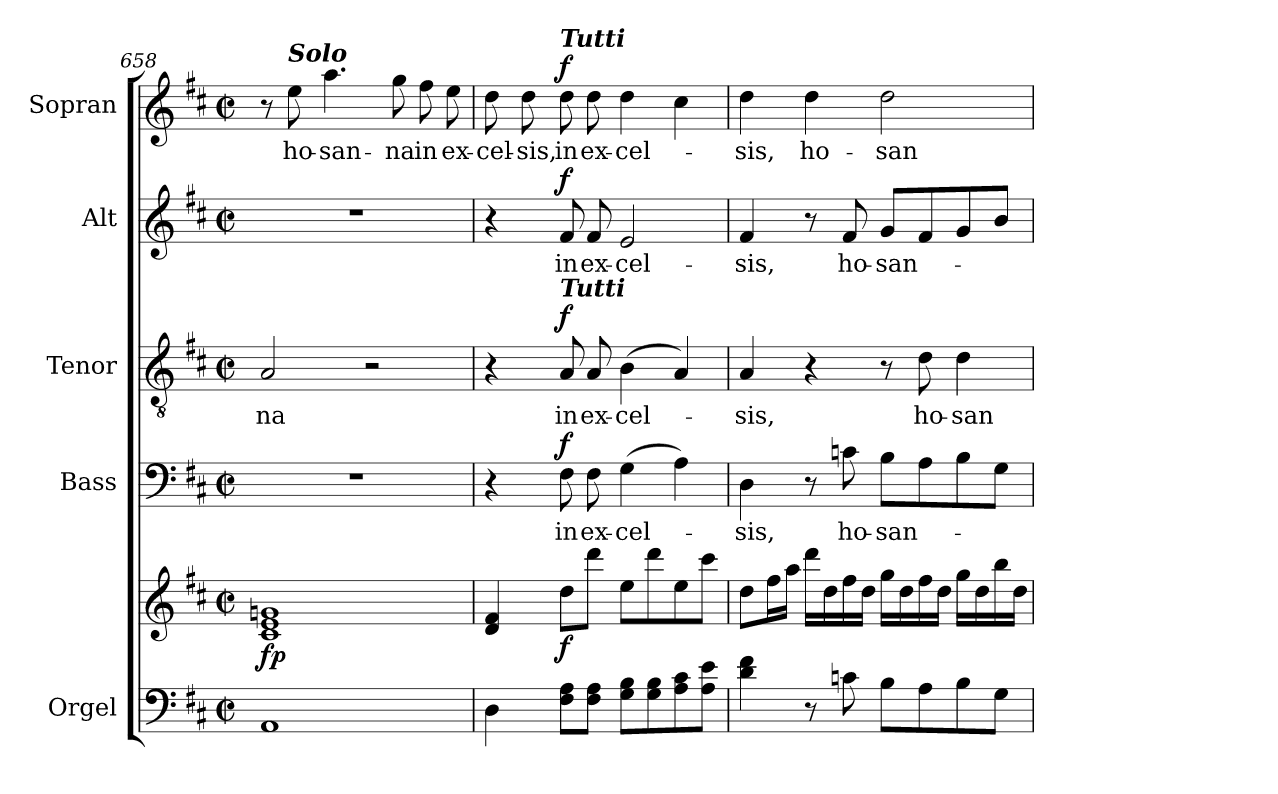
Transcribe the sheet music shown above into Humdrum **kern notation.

**kern	**kern	**dynam	**kern	**text	**dynam	**kern	**text	**dynam	**kern	**text	**dynam	**kern	**text	**dynam
*part5	*part5	*part5	*part4	*part4	*part4	*part3	*part3	*part3	*part2	*part2	*part2	*part1	*part1	*part1
*staff6	*staff5	*staff5/6	*staff4	*staff4	*staff4	*staff3	*staff3	*staff3	*staff2	*staff2	*staff2	*staff1	*staff1	*staff1
*I"Orgel	*	*	*I"Bass	*	*	*I"Tenor	*	*	*I"Alt	*	*	*I"Sopran	*	*
*I'Org.	*	*	*I'B.	*	*	*I'T.	*	*	*I'A.	*	*	*I'S.	*	*
*clefF4	*clefG2	*	*clefF4	*	*	*clefGv2	*	*	*clefG2	*	*	*clefG2	*	*
*k[f#c#]	*k[f#c#]	*	*k[f#c#]	*	*	*k[f#c#]	*	*	*k[f#c#]	*	*	*k[f#c#]	*	*
*D:	*D:	*	*D:	*	*	*D:	*	*	*D:	*	*	*D:	*	*
*M2/2	*M2/2	*	*M2/2	*	*	*M2/2	*	*	*M2/2	*	*	*M2/2	*	*
*met(c|)	*met(c|)	*	*met(c|)	*	*	*met(c|)	*	*	*met(c|)	*	*	*met(c|)	*	*
=658	=658	=658	=658	=658	=658	=658	=658	=658	=658	=658	=658	=658	=658	=658
!	!	!LO:DY:b	!	!	!	!	!LO:LY:b	!	!	!	!	!	!	!
1AA	1c# 1e 1gn	fp	1r	.	.	2A/	-na	.	1r	.	.	8r	.	.
!	!	!	!	!	!	!	!	!	!	!	!	!LO:TX:a:Bi:t=Solo	!	!
!	!	!	!	!	!	!	!	!	!	!	!	!	!LO:LY:b	!
.	.	.	.	.	.	.	.	.	.	.	.	8ee\	ho-	.
!	!	!	!	!	!	!	!	!	!	!	!	!	!LO:LY:b	!
.	.	.	.	.	.	.	.	.	.	.	.	4.aa\	-san-	.
.	.	.	.	.	.	2r	.	.	.	.	.	.	.	.
!	!	!	!	!	!	!	!	!	!	!	!	!	!LO:LY:b	!
.	.	.	.	.	.	.	.	.	.	.	.	8gg\	-na	.
!	!	!	!	!	!	!	!	!	!	!	!	!	!LO:LY:b	!
.	.	.	.	.	.	.	.	.	.	.	.	8ff#\	in	.
!	!	!	!	!	!	!	!	!	!	!	!	!	!LO:LY:b	!
.	.	.	.	.	.	.	.	.	.	.	.	8ee\	ex-	.
!!LO:LB:g=z
=659	=659	=659	=659	=659	=659	=659	=659	=659	=659	=659	=659	=659	=659	=659
!	!	!	!	!	!	!	!	!	!	!	!	!	!LO:LY:b	!
4D\	4d/ 4f#/	.	4r	.	.	4r	.	.	4r	.	.	8dd\	-cel-	.
!	!	!	!	!	!	!	!	!	!	!	!	!	!LO:LY:b	!
.	.	.	.	.	.	.	.	.	.	.	.	8dd\	-sis,	.
!	!	!	!	!	!	!	!	!	!	!	!	!LO:TX:a:Bi:t=Tutti	!	!
!	!	!	!	!	!	!LO:TX:a:Bi:t=Tutti	!	!	!	!	!	!	!	!
!	!	!LO:DY:b	!	!LO:LY:b	!LO:DY:a	!	!LO:LY:b	!LO:DY:a	!	!LO:LY:b	!LO:DY:a	!	!LO:LY:b	!LO:DY:a
8F#\ 8A\L	8dd\L	f	8F#\	in	f	8A/	in	f	8f#/	in	f	8dd\	in	f
!	!	!	!	!LO:LY:b	!	!	!LO:LY:b	!	!	!LO:LY:b	!	!	!LO:LY:b	!
8F#\ 8A\J	8ddd\J	.	8F#\	ex-	.	8A/	ex-	.	8f#/	ex-	.	8dd\	ex-	.
!	!	!	!	!LO:LY:b	!	!	!LO:LY:b	!	!	!LO:LY:b	!	!	!LO:LY:b	!
8G\ 8B\L	8ee\L	.	(>4G\	-cel-	.	(>4B\	-cel-	.	2e/	-cel-	.	4dd\	-cel-	.
8G\ 8B\	8ddd\	.	.	.	.	.	.	.	.	.	.	.	.	.
8A\ 8c#\	8ee\	.	4A\)	.	.	4A/)	.	.	.	.	.	4cc#\	.	.
8A\ 8e\J	8ccc#\J	.	.	.	.	.	.	.	.	.	.	.	.	.
=660	=660	=660	=660	=660	=660	=660	=660	=660	=660	=660	=660	=660	=660	=660
!	!	!	!	!LO:LY:b	!	!	!LO:LY:b	!	!	!LO:LY:b	!	!	!LO:LY:b	!
4d\ 4f#\	8dd\L	.	4D\	-sis,	.	4A/	-sis,	.	4f#/	-sis,	.	4dd\	-sis,	.
.	16ff#\L	.	.	.	.	.	.	.	.	.	.	.	.	.
.	16aa\JJ	.	.	.	.	.	.	.	.	.	.	.	.	.
!	!	!	!	!	!	!	!	!	!	!	!	!	!LO:LY:b	!
8r	16ddd\LL	.	8r	.	.	4r	.	.	8r	.	.	4dd\	ho-	.
.	16dd\	.	.	.	.	.	.	.	.	.	.	.	.	.
!	!	!	!	!LO:LY:b	!	!	!	!	!	!LO:LY:b	!	!	!	!
8cn\	16ff#\	.	8cn\	ho-	.	.	.	.	8f#/	ho-	.	.	.	.
.	16dd\JJ	.	.	.	.	.	.	.	.	.	.	.	.	.
!	!	!	!	!LO:LY:b	!	!	!	!	!	!LO:LY:b	!	!	!LO:LY:b	!
8B\L	16gg\LL	.	8B\L	-san-	.	8r	.	.	8g/L	-san-	.	2dd\	-san-	.
.	16dd\	.	.	.	.	.	.	.	.	.	.	.	.	.
!	!	!	!	!	!	!	!LO:LY:b	!	!	!	!	!	!	!
8A\	16ff#\	.	8A\	.	.	8d\	ho-	.	8f#/	.	.	.	.	.
.	16dd\JJ	.	.	.	.	.	.	.	.	.	.	.	.	.
!	!	!	!	!	!	!	!LO:LY:b	!	!	!	!	!	!	!
8B\	16gg\LL	.	8B\	.	.	4d\	-san-	.	8g/	.	.	.	.	.
.	16dd\	.	.	.	.	.	.	.	.	.	.	.	.	.
8G\J	16bb\	.	8G\J	.	.	.	.	.	8b/J	.	.	.	.	.
.	16dd\JJ	.	.	.	.	.	.	.	.	.	.	.	.	.
=	=	=	=	=	=	=	=	=	=	=	=	=	=	=
*-	*-	*-	*-	*-	*-	*-	*-	*-	*-	*-	*-	*-	*-	*-
